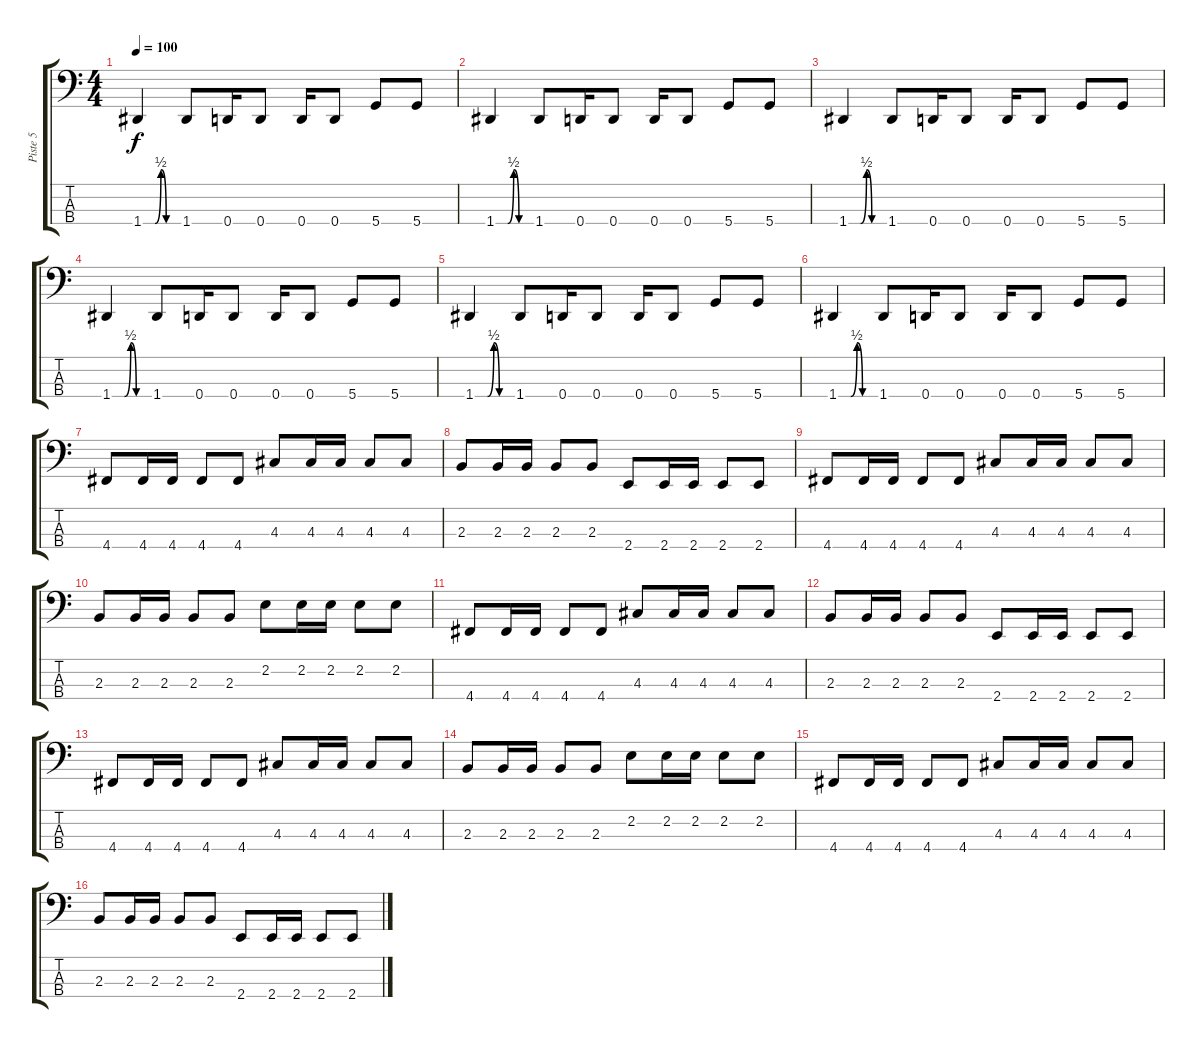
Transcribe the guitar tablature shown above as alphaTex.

\track ("Piste 5" "Piste 5") {instrument electricbassfinger}
\staff {score tabs}
\tuning (G2 D2 A1 D1) {hide}
\ts (4 4)
\tempo 100
\clef f4
\ks c
1.4{be (custom 0 0 20 0 30 2 39 0 60 0)}.4{dy f} 1.4.8 0.4.16 0.4.8 0.4.16 0.4.8 5.4.8 5.4.8 |
1.4{be (custom 0 0 20 0 30 2 39 0 60 0)}.4 1.4.8 0.4.16 0.4.8 0.4.16 0.4.8 5.4.8 5.4.8 |
1.4{be (custom 0 0 20 0 30 2 39 0 60 0)}.4 1.4.8 0.4.16 0.4.8 0.4.16 0.4.8 5.4.8 5.4.8 |
1.4{be (custom 0 0 20 0 30 2 39 0 60 0)}.4 1.4.8 0.4.16 0.4.8 0.4.16 0.4.8 5.4.8 5.4.8 |
1.4{be (custom 0 0 20 0 30 2 39 0 60 0)}.4 1.4.8 0.4.16 0.4.8 0.4.16 0.4.8 5.4.8 5.4.8 |
1.4{be (custom 0 0 20 0 30 2 39 0 60 0)}.4 1.4.8 0.4.16 0.4.8 0.4.16 0.4.8 5.4.8 5.4.8 |
4.4.8 4.4.16 4.4.16 4.4.8 4.4.8 4.3.8 4.3.16 4.3.16 4.3.8 4.3.8 |
2.3.8 2.3.16 2.3.16 2.3.8 2.3.8 2.4.8 2.4.16 2.4.16 2.4.8 2.4.8 |
4.4.8 4.4.16 4.4.16 4.4.8 4.4.8 4.3.8 4.3.16 4.3.16 4.3.8 4.3.8 |
2.3.8 2.3.16 2.3.16 2.3.8 2.3.8 2.2.8 2.2.16 2.2.16 2.2.8 2.2.8 |
4.4.8 4.4.16 4.4.16 4.4.8 4.4.8 4.3.8 4.3.16 4.3.16 4.3.8 4.3.8 |
2.3.8 2.3.16 2.3.16 2.3.8 2.3.8 2.4.8 2.4.16 2.4.16 2.4.8 2.4.8 |
4.4.8 4.4.16 4.4.16 4.4.8 4.4.8 4.3.8 4.3.16 4.3.16 4.3.8 4.3.8 |
2.3.8 2.3.16 2.3.16 2.3.8 2.3.8 2.2.8 2.2.16 2.2.16 2.2.8 2.2.8 |
4.4.8 4.4.16 4.4.16 4.4.8 4.4.8 4.3.8 4.3.16 4.3.16 4.3.8 4.3.8 |
2.3.8 2.3.16 2.3.16 2.3.8 2.3.8 2.4.8 2.4.16 2.4.16 2.4.8 2.4.8
